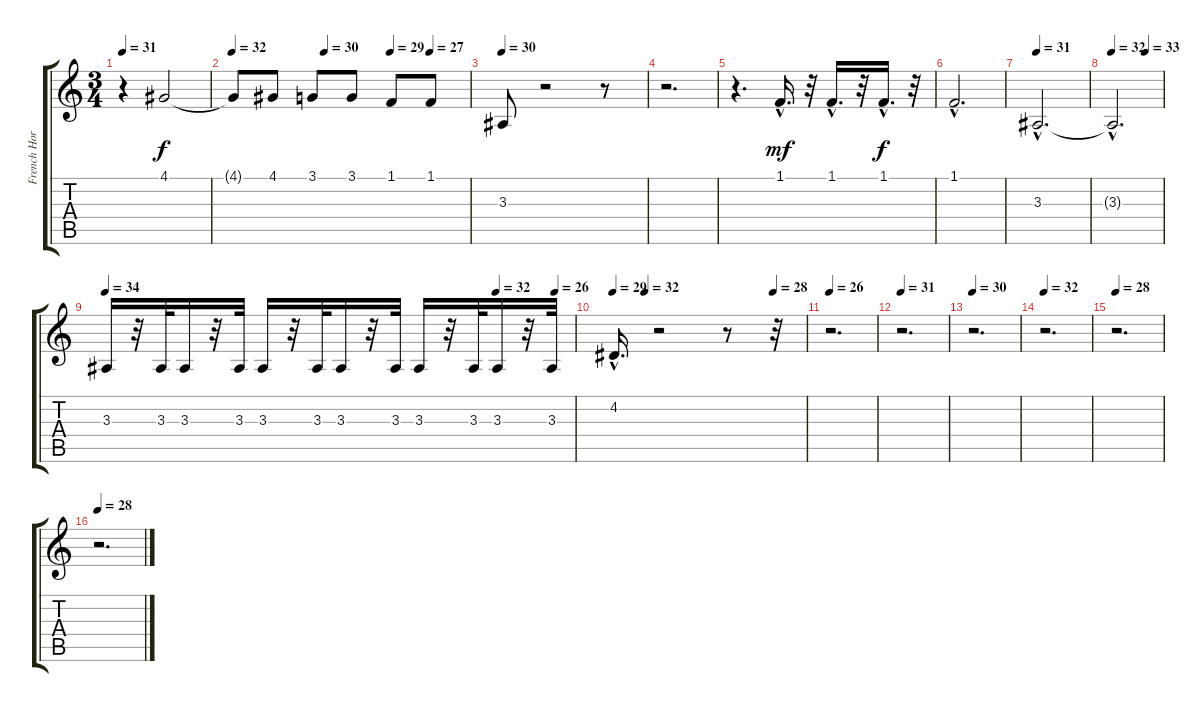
\track ("French Horn" "French Hor") {instrument frenchhorn}
\staff {score tabs}
\tuning (E4 B3 G3 D3 A2 E2) {hide}
\ts (3 4)
\tempo 31
\clef g2
\ks c
r.4{dy f} 4.1.2 |
\tempo 32
\tempo (30 0.3888888888888889)
\tempo (29 0.6666666666666666)
\tempo (27 0.8333333333333334)
4.1{t}.8 4.1.8 3.1.8 3.1.8 1.1.8 1.1.8 |
\tempo 30
3.3.8 r.2 r.8 |
r.2{d} |
r.4{d} 1.1{hac}.16{d dy mf} r.32 1.1{hac}.16{d} r.32 1.1{hac}.16{d dy f} r.32 |
1.1{hac}.2{d} |
\tempo 31
3.3{hac}.2{d} |
\tempo 32
\tempo (33 0.6666666666666666)
3.3{hac t}.2{d} |
\tempo 34
\tempo (32 0.8333333333333334)
\tempo (26 0.9583333333333334)
3.3.16 r.32 3.3.32 3.3.16 r.32 3.3.32 3.3.16 r.32 3.3.32 3.3.16 r.32 3.3.32 3.3.16 r.32 3.3.32 3.3.16 r.32 3.3.32 |
\tempo 29
\tempo (32 0.16666666666666666)
\tempo (28 0.8333333333333334)
4.2{hac}.16{d} r.2 r.8 r.32 |
\tempo 26
r.2{d} |
\tempo 31
r.2{d} |
\tempo 30
r.2{d} |
\tempo 32
r.2{d} |
\tempo 28
r.2{d} |
\tempo 28
r.2{d}
